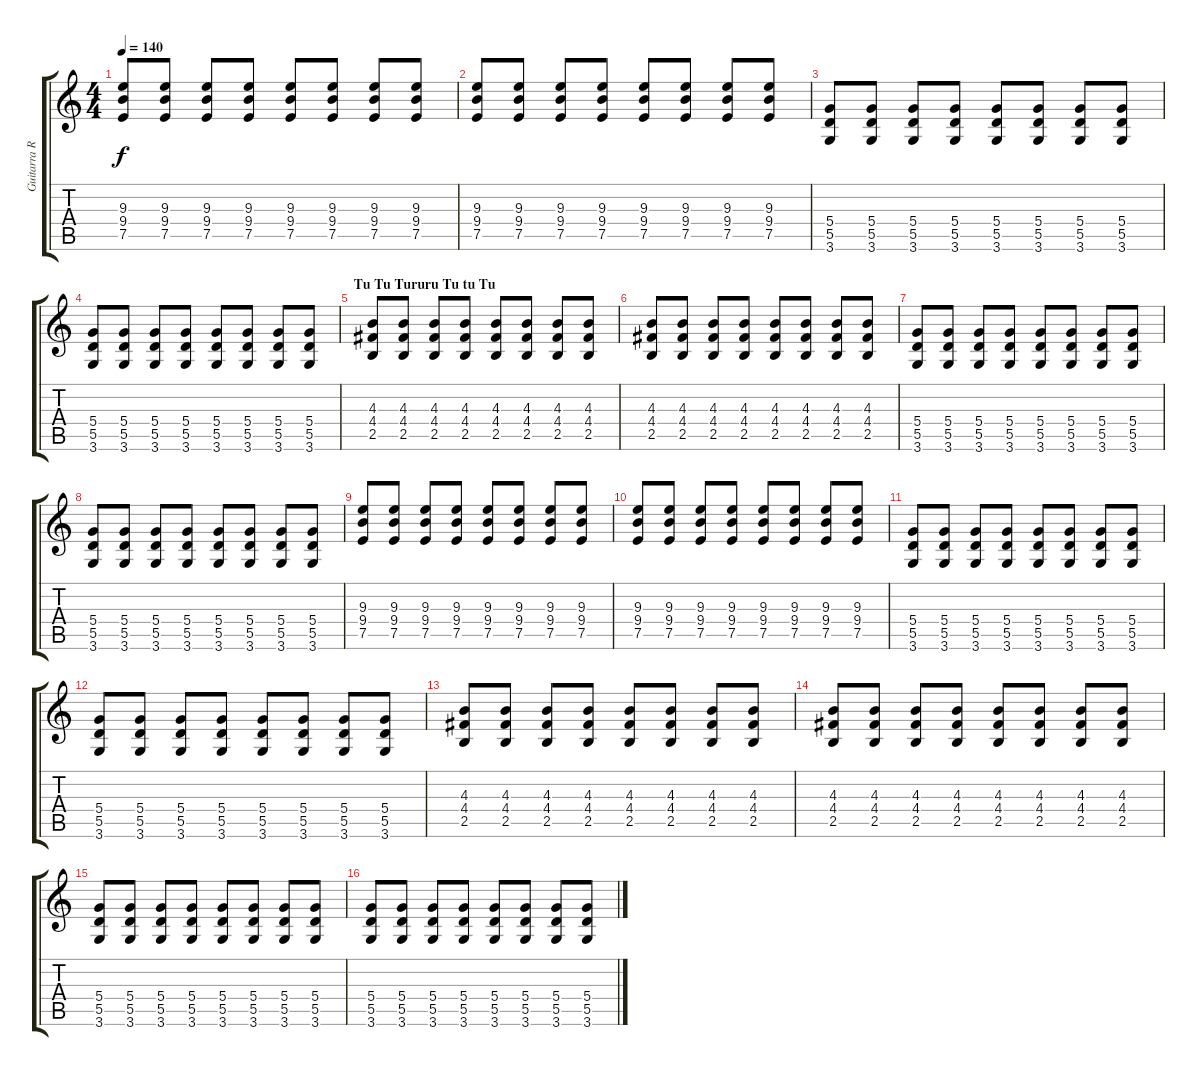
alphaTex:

\track ("Guitarra Ritmica" "Guitarra R") {instrument distortionguitar}
\staff {score tabs}
\tuning (E4 B3 G3 D3 A2 E2) {hide}
\ts (4 4)
\tempo 140
\clef g2
\ks c
(9.3 9.4 7.5).8{dy f} (9.3 9.4 7.5).8 (9.3 9.4 7.5).8 (9.3 9.4 7.5).8 (9.3 9.4 7.5).8 (9.3 9.4 7.5).8 (9.3 9.4 7.5).8 (9.3 9.4 7.5).8 |
(9.3 9.4 7.5).8 (9.3 9.4 7.5).8 (9.3 9.4 7.5).8 (9.3 9.4 7.5).8 (9.3 9.4 7.5).8 (9.3 9.4 7.5).8 (9.3 9.4 7.5).8 (9.3 9.4 7.5).8 |
(5.4 5.5 3.6).8 (5.4 5.5 3.6).8 (5.4 5.5 3.6).8 (5.4 5.5 3.6).8 (5.4 5.5 3.6).8 (5.4 5.5 3.6).8 (5.4 5.5 3.6).8 (5.4 5.5 3.6).8 |
(5.4 5.5 3.6).8 (5.4 5.5 3.6).8 (5.4 5.5 3.6).8 (5.4 5.5 3.6).8 (5.4 5.5 3.6).8 (5.4 5.5 3.6).8 (5.4 5.5 3.6).8 (5.4 5.5 3.6).8 |
\section ("" "Tu Tu Tururu Tu tu Tu")
(4.3 4.4 2.5).8{volume 12} (4.3 4.4 2.5).8 (4.3 4.4 2.5).8 (4.3 4.4 2.5).8 (4.3 4.4 2.5).8 (4.3 4.4 2.5).8 (4.3 4.4 2.5).8 (4.3 4.4 2.5).8 |
(4.3 4.4 2.5).8 (4.3 4.4 2.5).8 (4.3 4.4 2.5).8 (4.3 4.4 2.5).8 (4.3 4.4 2.5).8 (4.3 4.4 2.5).8 (4.3 4.4 2.5).8 (4.3 4.4 2.5).8 |
(5.4 5.5 3.6).8 (5.4 5.5 3.6).8 (5.4 5.5 3.6).8 (5.4 5.5 3.6).8 (5.4 5.5 3.6).8 (5.4 5.5 3.6).8 (5.4 5.5 3.6).8 (5.4 5.5 3.6).8 |
(5.4 5.5 3.6).8 (5.4 5.5 3.6).8 (5.4 5.5 3.6).8 (5.4 5.5 3.6).8 (5.4 5.5 3.6).8 (5.4 5.5 3.6).8 (5.4 5.5 3.6).8 (5.4 5.5 3.6).8 |
(9.3 9.4 7.5).8 (9.3 9.4 7.5).8 (9.3 9.4 7.5).8 (9.3 9.4 7.5).8 (9.3 9.4 7.5).8 (9.3 9.4 7.5).8 (9.3 9.4 7.5).8 (9.3 9.4 7.5).8 |
(9.3 9.4 7.5).8 (9.3 9.4 7.5).8 (9.3 9.4 7.5).8 (9.3 9.4 7.5).8 (9.3 9.4 7.5).8 (9.3 9.4 7.5).8 (9.3 9.4 7.5).8 (9.3 9.4 7.5).8 |
(5.4 5.5 3.6).8 (5.4 5.5 3.6).8 (5.4 5.5 3.6).8 (5.4 5.5 3.6).8 (5.4 5.5 3.6).8 (5.4 5.5 3.6).8 (5.4 5.5 3.6).8 (5.4 5.5 3.6).8 |
(5.4 5.5 3.6).8 (5.4 5.5 3.6).8 (5.4 5.5 3.6).8 (5.4 5.5 3.6).8 (5.4 5.5 3.6).8 (5.4 5.5 3.6).8 (5.4 5.5 3.6).8 (5.4 5.5 3.6).8 |
(4.3 4.4 2.5).8{volume 12} (4.3 4.4 2.5).8 (4.3 4.4 2.5).8 (4.3 4.4 2.5).8 (4.3 4.4 2.5).8 (4.3 4.4 2.5).8 (4.3 4.4 2.5).8 (4.3 4.4 2.5).8 |
(4.3 4.4 2.5).8 (4.3 4.4 2.5).8 (4.3 4.4 2.5).8 (4.3 4.4 2.5).8 (4.3 4.4 2.5).8 (4.3 4.4 2.5).8 (4.3 4.4 2.5).8 (4.3 4.4 2.5).8 |
(5.4 5.5 3.6).8 (5.4 5.5 3.6).8 (5.4 5.5 3.6).8 (5.4 5.5 3.6).8 (5.4 5.5 3.6).8 (5.4 5.5 3.6).8 (5.4 5.5 3.6).8 (5.4 5.5 3.6).8 |
(5.4 5.5 3.6).8 (5.4 5.5 3.6).8 (5.4 5.5 3.6).8 (5.4 5.5 3.6).8 (5.4 5.5 3.6).8 (5.4 5.5 3.6).8 (5.4 5.5 3.6).8 (5.4 5.5 3.6).8
